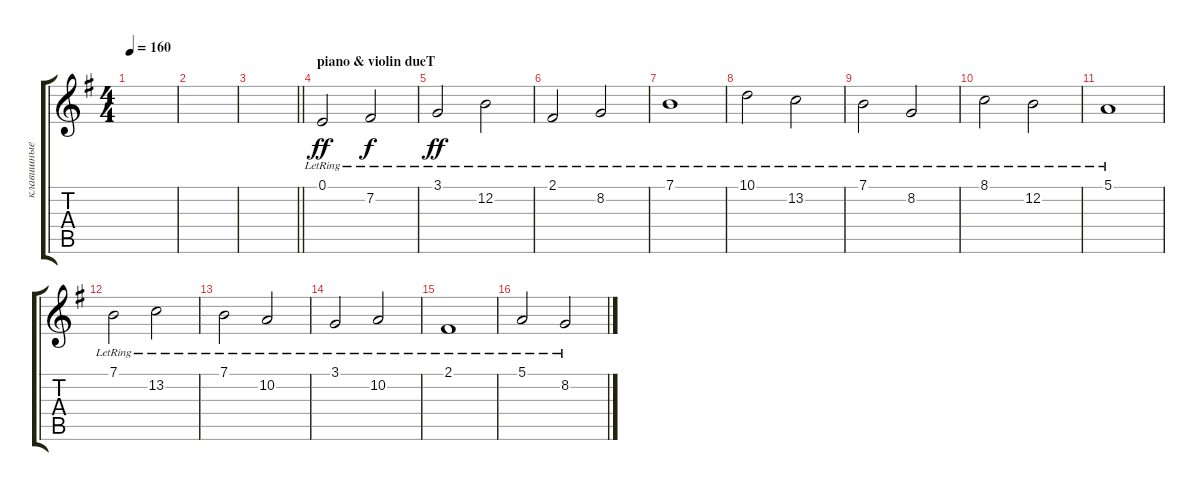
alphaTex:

\track ("клавишные 3" "клавишные ") {instrument harpsichord}
\staff {score tabs}
\tuning (E4 B3 G3 D3 A2 E2) {hide}
\ts (4 4)
\tempo 160
\clef g2
\ks eminor
|
|
\barLineRight lightlight
|
\section ("" "piano & violin dueT")
0.1{lr}.2{dy ff instrument acousticgrandpiano} 7.2{lr}.2{dy f} |
3.1{lr}.2{dy ff} 12.2{lr}.2 |
2.1{lr}.2 8.2{lr}.2 |
7.1{lr}.1 |
10.1{lr}.2 13.2{lr}.2 |
7.1{lr}.2 8.2{lr}.2 |
8.1{lr}.2 12.2{lr}.2 |
5.1{lr}.1 |
7.1{lr}.2 13.2{lr}.2 |
7.1{lr}.2 10.2{lr}.2 |
3.1{lr}.2 10.2{lr}.2 |
2.1{lr}.1 |
5.1{lr}.2 8.2{lr}.2
